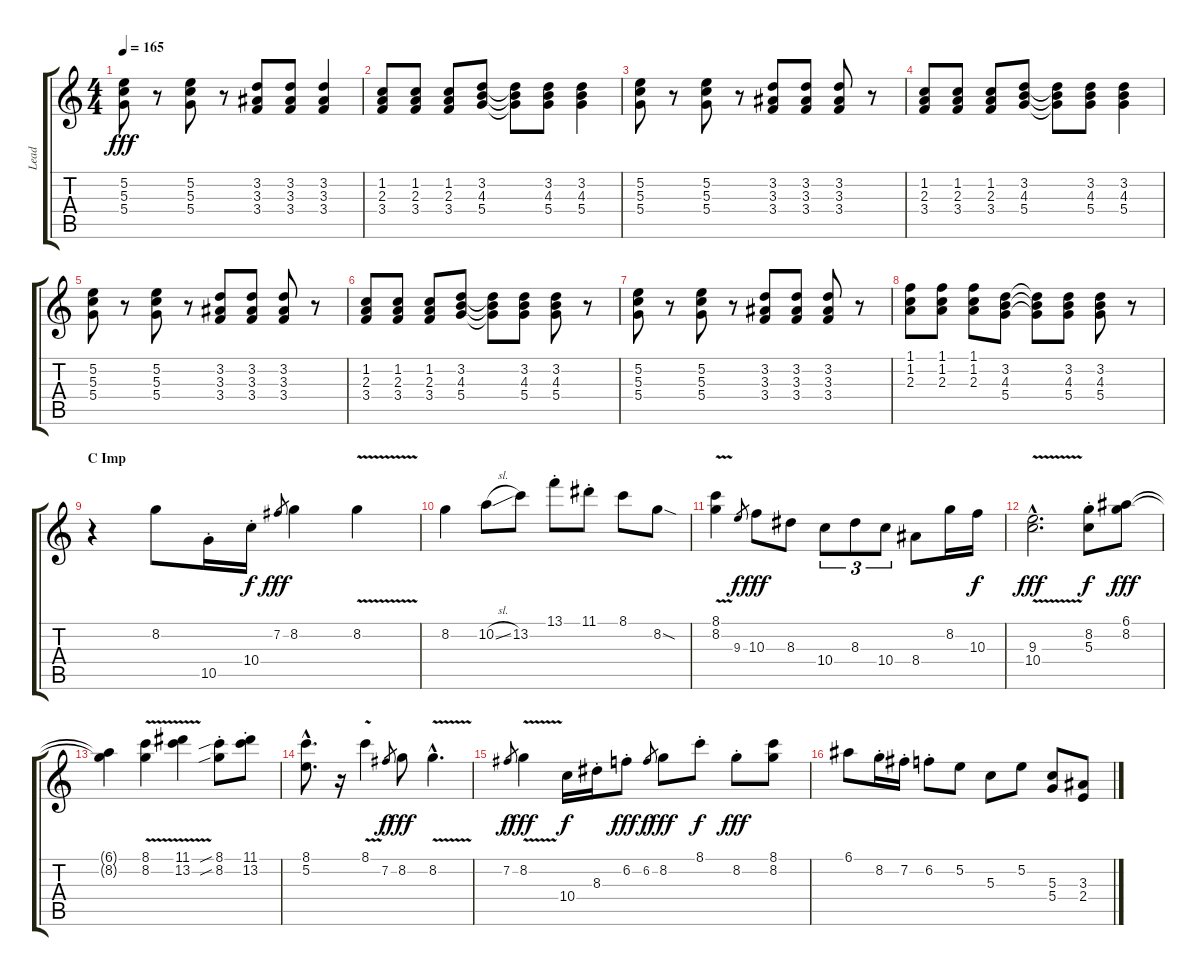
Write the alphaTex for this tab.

\track ("Lead" "Lead") {instrument acousticguitarnylon}
\staff {score tabs}
\tuning (E4 B3 G3 D3 A2 E2) {hide}
\ts (4 4)
\tempo 165
\clef g2
\ks c
(5.2 5.3 5.4).8{dy fff instrument acousticguitarsteel} r.8 (5.2 5.3 5.4).8 r.8 (3.2 3.3 3.4).8 (3.2 3.3 3.4).8 (3.2 3.3 3.4).4 |
(1.2 2.3 3.4).8 (1.2 2.3 3.4).8 (1.2 2.3 3.4).8 (3.2 4.3 5.4).8 (3.2{t} 4.3{t} 5.4{t}).8 (3.2 4.3 5.4).8 (3.2 4.3 5.4).4 |
(5.2 5.3 5.4).8 r.8 (5.2 5.3 5.4).8 r.8 (3.2 3.3 3.4).8 (3.2 3.3 3.4).8 (3.2 3.3 3.4).8 r.8 |
(1.2 2.3 3.4).8 (1.2 2.3 3.4).8 (1.2 2.3 3.4).8 (3.2 4.3 5.4).8 (3.2{t} 4.3{t} 5.4{t}).8 (3.2 4.3 5.4).8 (3.2 4.3 5.4).4 |
(5.2 5.3 5.4).8 r.8 (5.2 5.3 5.4).8 r.8 (3.2 3.3 3.4).8 (3.2 3.3 3.4).8 (3.2 3.3 3.4).8 r.8 |
(1.2 2.3 3.4).8 (1.2 2.3 3.4).8 (1.2 2.3 3.4).8 (3.2 4.3 5.4).8 (3.2{t} 4.3{t} 5.4{t}).8 (3.2 4.3 5.4).8 (3.2 4.3 5.4).8 r.8 |
(5.2 5.3 5.4).8 r.8 (5.2 5.3 5.4).8 r.8 (3.2 3.3 3.4).8 (3.2 3.3 3.4).8 (3.2 3.3 3.4).8 r.8 |
(1.1 1.2 2.3).8 (1.1 1.2 2.3).8 (1.1 1.2 2.3).8 (3.2 4.3 5.4).8 (3.2{t} 4.3{t} 5.4{t}).8 (3.2 4.3 5.4).8 (3.2 4.3 5.4).8 r.8 |
\section ("" "C Imp")
r.4{instrument electricbasspick} 8.2.8 10.5{st}.16 10.4{st}.16{dy f} 7.2.8{gr dy fff} 8.2.4 8.2{v}.4 |
8.2.4 10.2{sl}.8 13.2.8 13.1{st}.8 11.1{st}.8 8.1.8 8.2{sod}.8 |
(8.1{v} 8.2).4 9.3.8{gr dy f} 10.3.8{dy fff} 8.3.8 10.4.8{tu (3 2)} 8.3.8{tu (3 2)} 10.4.8{tu (3 2)} 8.4.8 8.2.16 10.3.16{dy f} |
(9.3{v hac} 10.4{v hac}).2{d dy fff} (8.2{st} 5.3{st}).8{dy f} (6.1 8.2).8{dy fff} |
(6.1{t} 8.2{t}).4 (8.1{v} 8.2).4 (11.1{v} 13.2).4 (8.1{sib st} 8.2{sib st}).8 (11.1{st} 13.2{st}).8 |
(8.1{hac} 5.2{hac}).8{d} r.16 8.1{v}.4 7.2.8{gr dy f} 8.2.8{dy fff} 8.2{v hac}.4{d} |
7.2.8{gr dy f} 8.2{v}.4{dy fff} 10.4.16{dy f} 8.3{st}.16 6.2{st}.8{dy fff} 6.2.8{gr dy f} 8.2.8{dy fff} 8.1{st}.8{dy f} 8.2{st}.8{dy fff} (8.1 8.2).8 |
6.1.8 8.2{st}.16 7.2{st}.16 6.2{st}.8 5.2.8 5.3.8 5.2.8 (5.3 5.4).8 (3.3 2.4).8
